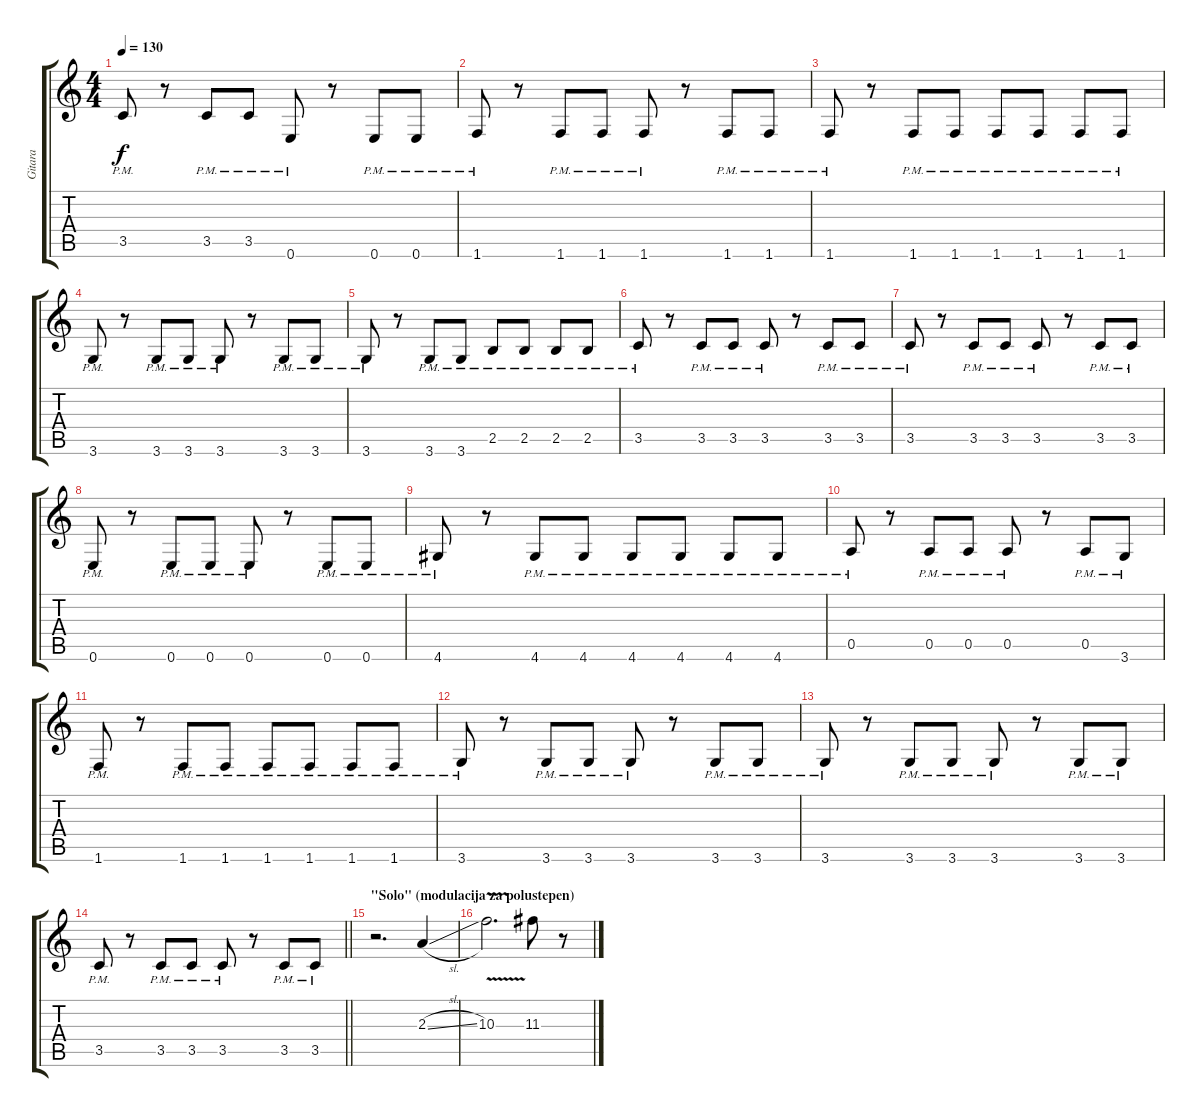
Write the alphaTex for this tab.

\track ("Gitara" "Gitara") {instrument overdrivenguitar}
\staff {score tabs}
\tuning (E4 B3 G3 D3 A2 E2) {hide}
\ts (4 4)
\tempo 130
\clef g2
\ks c
3.5{pm}.8{dy f} r.8 3.5{pm}.8 3.5{pm}.8 0.6{pm}.8 r.8 0.6{pm}.8 0.6{pm}.8 |
1.6{pm}.8 r.8 1.6{pm}.8 1.6{pm}.8 1.6{pm}.8 r.8 1.6{pm}.8 1.6{pm}.8 |
1.6{pm}.8 r.8 1.6{pm}.8 1.6{pm}.8 1.6{pm}.8 1.6{pm}.8 1.6{pm}.8 1.6{pm}.8 |
3.6{pm}.8 r.8 3.6{pm}.8 3.6{pm}.8 3.6{pm}.8 r.8 3.6{pm}.8 3.6{pm}.8 |
3.6{pm}.8 r.8 3.6{pm}.8 3.6{pm}.8 2.5{pm}.8 2.5{pm}.8 2.5{pm}.8 2.5{pm}.8 |
3.5{pm}.8 r.8 3.5{pm}.8 3.5{pm}.8 3.5{pm}.8 r.8 3.5{pm}.8 3.5{pm}.8 |
3.5{pm}.8 r.8 3.5{pm}.8 3.5{pm}.8 3.5{pm}.8 r.8 3.5{pm}.8 3.5{pm}.8 |
0.6{pm}.8 r.8 0.6{pm}.8 0.6{pm}.8 0.6{pm}.8 r.8 0.6{pm}.8 0.6{pm}.8 |
4.6{pm}.8 r.8 4.6{pm}.8 4.6{pm}.8 4.6{pm}.8 4.6{pm}.8 4.6{pm}.8 4.6{pm}.8 |
0.5{pm}.8 r.8 0.5{pm}.8 0.5{pm}.8 0.5{pm}.8 r.8 0.5{pm}.8 3.6{pm}.8 |
1.6{pm}.8 r.8 1.6{pm}.8 1.6{pm}.8 1.6{pm}.8 1.6{pm}.8 1.6{pm}.8 1.6{pm}.8 |
3.6{pm}.8 r.8 3.6{pm}.8 3.6{pm}.8 3.6{pm}.8 r.8 3.6{pm}.8 3.6{pm}.8 |
3.6{pm}.8 r.8 3.6{pm}.8 3.6{pm}.8 3.6{pm}.8 r.8 3.6{pm}.8 3.6{pm}.8 |
\barLineRight lightlight
3.5{pm}.8 r.8 3.5{pm}.8 3.5{pm}.8 3.5{pm}.8 r.8 3.5{pm}.8 3.5{pm}.8 |
\section ("" "\"Solo\" (modulacija za polustepen)")
r.2{d volume 14 instrument overdrivenguitar} 2.3{sl}.4 |
10.3{v}.2{d} 11.3.8 r.8
